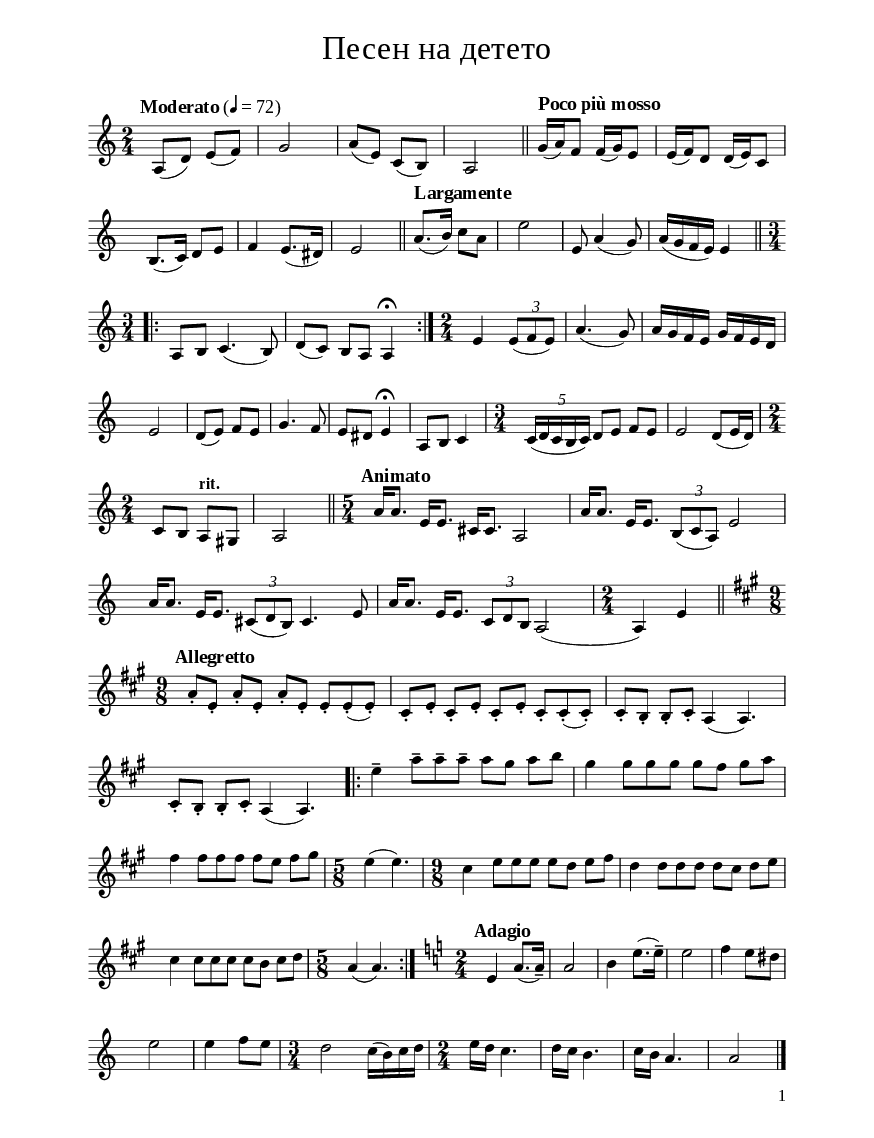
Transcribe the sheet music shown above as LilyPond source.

\version "2.24.2"

% include paper part and global functions
\include "include/globals.ily"
\bookpart {
  \label #'ref164
  \tocItem \markup "Песен на детето"
  \paper {
    % the system system spacing is custom here so do not include bookpart-paper.ily
    print-all-headers = ##t
    print-page-number = ##t
    print-first-page-number = ##t

    % put page numbers on the bottom
    oddHeaderMarkup = \markup ""
    evenHeaderMarkup = \markup ""
    oddFooterMarkup = \markup
    \fill-line {
      ""
      \if \should-print-page-number \fromproperty #'page:page-number-string
    }
    evenFooterMarkup = \markup
    \fill-line {
      \if \should-print-page-number \fromproperty #'page:page-number-string
      ""
    }

    left-margin = 1.5\cm
    right-margin = 1.5\cm
    top-margin = 1.6\cm
    bottom-margin = 1.2\cm
    ragged-bottom = ##t % do not spread the staves to fill the whole vertical space

    % change distance between staves
    system-system-spacing =
    #'((basic-distance . 9)
       (minimum-distance . 6)
       (padding . 1)
       (stretchability . 9))
  }

  \header {
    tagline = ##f
  }

  \score {
    \include "include/score-layout.ily"

    \new Voice \absolute {
      \clef treble
      \key a \minor
      \time 2/4
      \tempoFunc "Moderato" 4 "72"
      a8 ( d'8 ) e'8 ( f'8 ) | % 2
      g'2 | % 3
      a'8 ( e'8 ) c'8 ( b8 ) | % 4
      a2 \bar "||" | % 5
      \tempo "Poco più mosso"
      g'16
      ( a'16 ) f'8 f'16 ( g'16 )
      e'8 | % 6
      e'16 ( f'16 ) d'8 d'16 ( e'16 ) c'8 \break | % 7
      b8. ( c'16 ) d'8 e'8 | % 8
      f'4 e'8. ( dis'16 ) | % 9

      e'2 \bar "||"
      \tempo "Largamente"
      a'8.  ( b'16 ) c''8 a'8 | % 11
      e''2 | % 12
      e'8 a'4 ( g'8 ) | % 13
      a'16 ( g'16 f'16 e'16 ) e'4 \break | % 14
      \time 3/4   \bar ".|:-||"
      a8 b8 c'4. ( b8 ) | % 15
      d'8 ( [c'8] ) b8 [a8] a4 \fermata
      \bar ":|."
      | % 16

      \time 2/4  e'4 \once \override TupletBracket.stencil = ##f
      \times 2/3  {
        e'8( f'8 e'8 )
      }
      | % 17
      a'4. ( g'8 ) | % 18
      a'16 g'16 f'16 e'16 g'16 f'16 e'16 d'16 \break | % 19
      e'2 |
      d'8 ( e'8 ) f'8 e'8 | % 21
      g'4. f'8 | % 22
      e'8 dis'8 e'4 \fermata | % 23
      a8 b8 c'4 | % 24
      \time 3/4  \once \override TupletBracket.stencil = ##f
      \times 4/5  {
        c'16 ( d'16 c'16 b16 c'16)
      }
      d'8 [e'8] f'8 [e'8] | % 25
      e'2 d'8 ( e'16 d'16 ) \break | % 26
      \time 2/4  c'8 b8 a8^\markup{ \bold {rit.} } gis8 | % 27
      a2 \bar "||"
      \time 5/4  | % 28
      \tempo "Animato"
      a'16  a'8. e'16 e'8. cis'16 cis'8. a2 | % 29
      a'16 a'8. e'16 e'8. \once \override TupletBracket.stencil = ##f
      \times 2/3  {
        b8 ( c'8 a8 )
      }
      e'2 \break |
      a'16 a'8. e'16 e'8. \once \override TupletBracket.stencil = ##f
      \times 2/3  {
        cis'8 ( d'8 b8 )
      }
      cis'4. e'8 | % 31
      a'16 a'8. e'16 e'8. \once \override TupletBracket.stencil = ##f
      \times 2/3  {
        c'8 d'8 b8
      }
      a2 ( | % 32
      \time 2/4  a4 ) e'4 \bar "||"
      \break | % 33
      \key a \major \time 9/8 | % 33
      \tempo "Allegretto"
      a'8  -. [e'8 -. ] a'8 -. [e'8 -.] a'8 -. [e'8]
      -. e'8 -. e'8 ( -. e'8 ) -. | % 34
      cis'8 -. [e'8 -.] cis'8 -. [e'8 -.] cis'8 -. [e'8 -.] cis'8 -. cis'8 ( -.
      cis'8 ) -. | % 35
      cis'8 -. [b8 -.] b8 -. [cis'8 -.] a4 ( a4. ) \break | % 36
      cis'8 -. [ b8 -.] b8 -. [cis'8 -.] a4 ( a4. ) | % 37
      \bar ".|:"
      e''4 -- a''8 -- [a''8 -- a''8 -- ] % 38
      a''8 [gis''8] a''8 [b''8] | gis''4 gis''8 [gis''8 gis''8]  % 39
      gis''8 [fis''8] gis''8 [a''8] | fis''4 fis''8 [fis''8 fis''8]
      fis''8 [e''8] fis''8 [gis''8] | \time 5/8 e''4 ( e''4. ) | % 41
      \time 9/8  cis''4 e''8 [e''8 e''8] e''8 [d''8] e''8 [fis''8] | d''4 d''8 [d''8 d''8]
      d''8 [cis''8] d''8 [e''8] | cis''4 cis''8 [cis''8 cis''8] % 44
      cis''8 [b'8] cis''8 [d''8] \time 5/8 a'4 ( a'4. )
      \bar ":|."
      | % 45
      \tempo "Adagio"
      \key a \minor \time 2/4 | % 45
      e'4
      a'8. ( a'16 ) -- | % 46
      a'2 | % 47
      b'4 e''8. ( e''16 ) -- | % 48
      e''2 | % 49
      f''4 e''8 dis''8 \break |
      e''2 | % 51
      e''4 f''8 e''8 | % 52
      \time 3/4  d''2 c''16 ( b'16 ) c''16 d''16 | % 53
      \time 2/4  e''16 d''16 c''4. | % 54
      d''16 c''16 b'4. | % 55
      c''16 b'16 a'4. | % 56
      a'2 \bar "|."
    }

    \addlyrics {

    }

    \header {
      title = \titleFunc " Песен на детето " "Pesen na deteto  –  Das Lied des Kindes"
    }

    \midi{}

  } % score

} % bookpart
